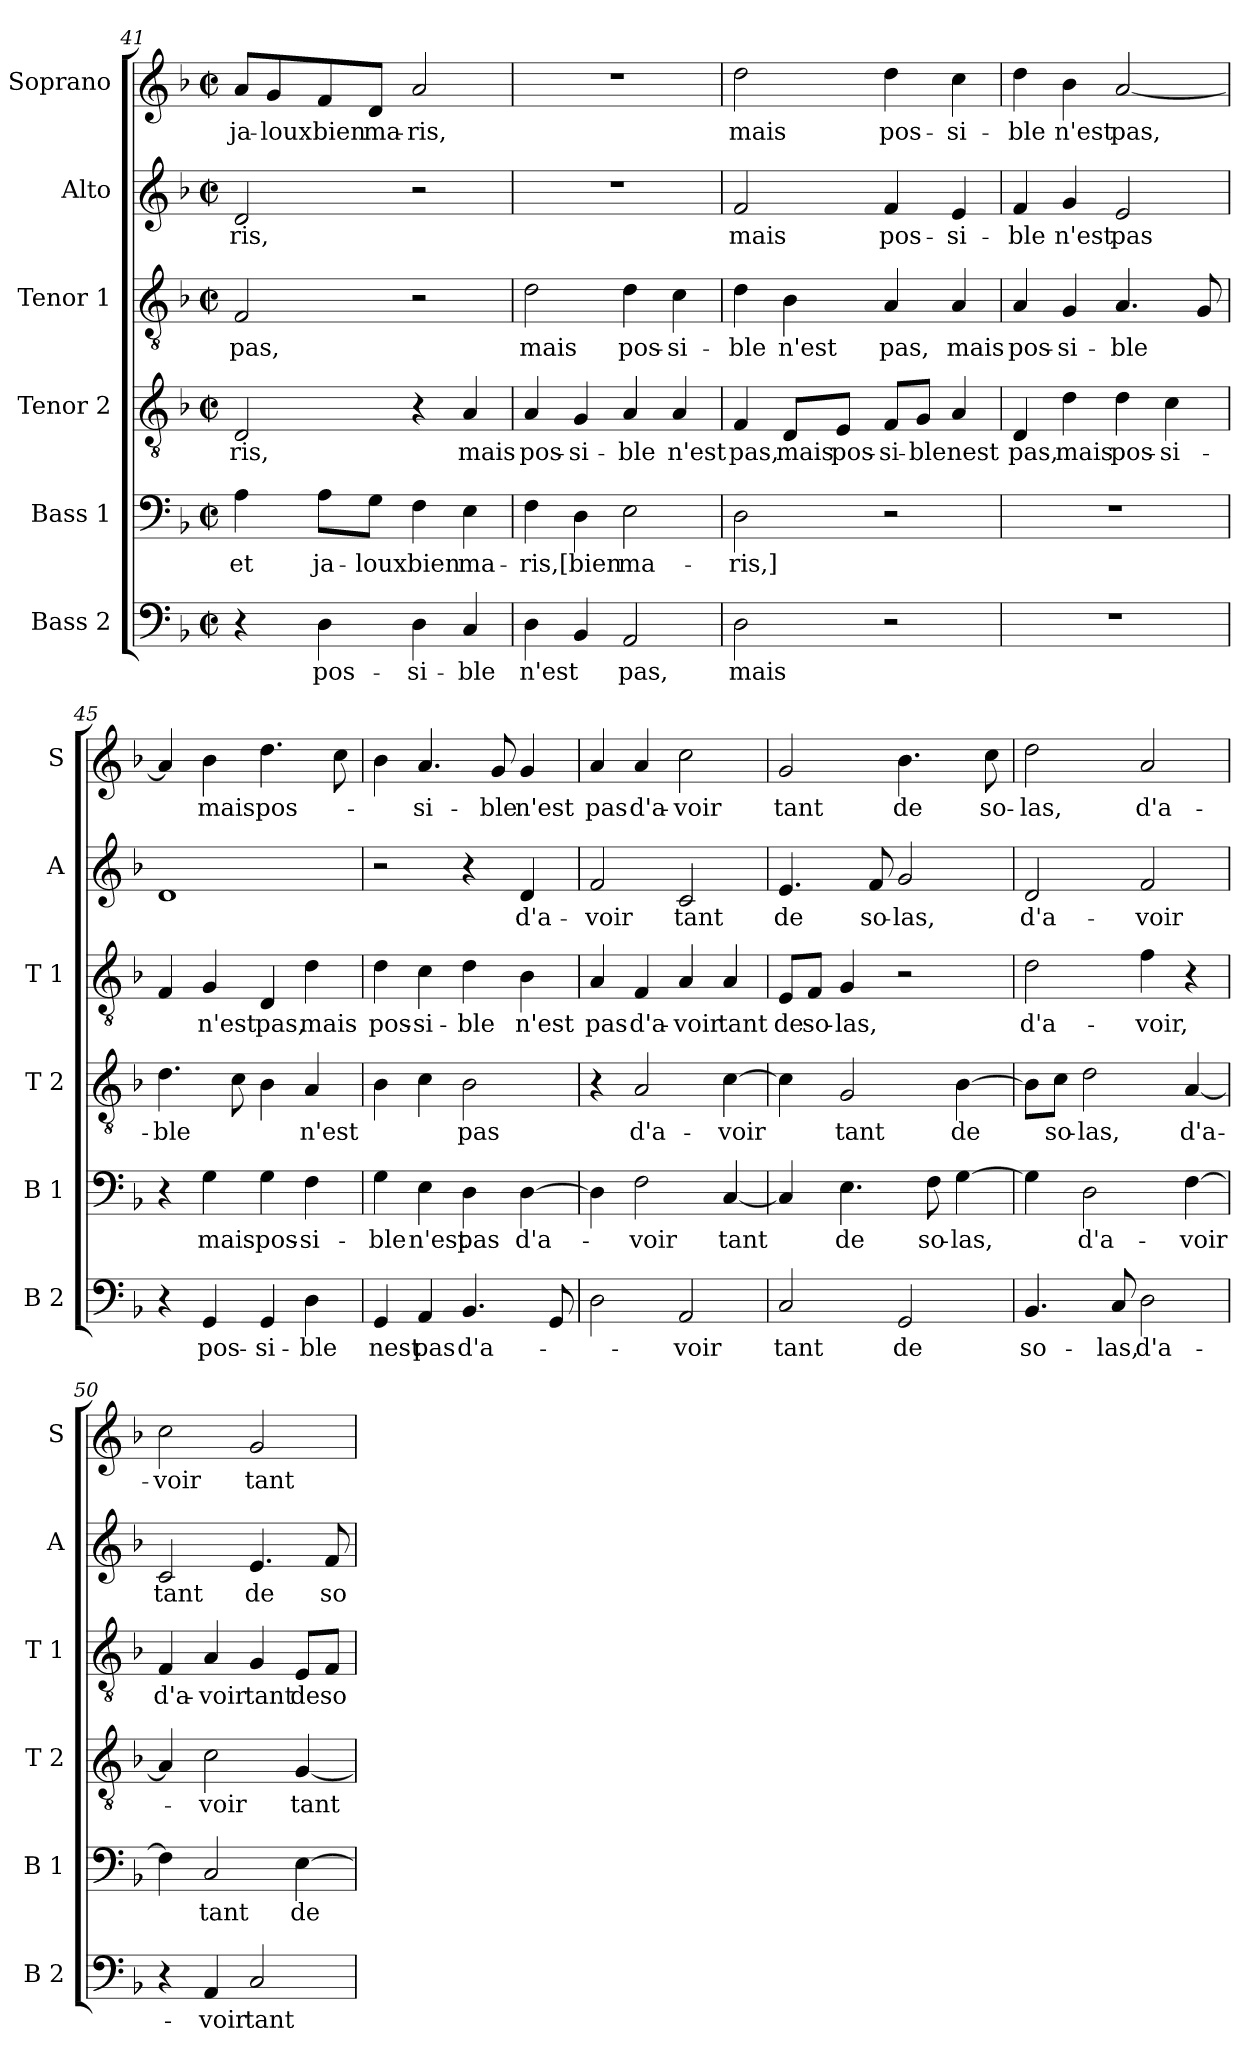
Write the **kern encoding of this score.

**kern	**text	**kern	**text	**kern	**text	**kern	**text	**kern	**text	**kern	**text
*part6	*part6	*part5	*part5	*part4	*part4	*part3	*part3	*part2	*part2	*part1	*part1
*staff6	*staff6	*staff5	*staff5	*staff4	*staff4	*staff3	*staff3	*staff2	*staff2	*staff1	*staff1
*I"Bass 2	*	*I"Bass 1	*	*I"Tenor 2	*	*I"Tenor 1	*	*I"Alto	*	*I"Soprano	*
*I'B 2	*	*I'B 1	*	*I'T 2	*	*I'T 1	*	*I'A	*	*I'S	*
!!LO:LB:g=z
*clefF4	*	*clefF4	*	*clefGv2	*	*clefGv2	*	*clefG2	*	*clefG2	*
*k[b-]	*	*k[b-]	*	*k[b-]	*	*k[b-]	*	*k[b-]	*	*k[b-]	*
*F:	*	*F:	*	*F:	*	*F:	*	*F:	*	*F:	*
*M2/2	*	*M2/2	*	*M2/2	*	*M2/2	*	*M2/2	*	*M2/2	*
*met(c|)	*	*met(c|)	*	*met(c|)	*	*met(c|)	*	*met(c|)	*	*met(c|)	*
=41	=41	=41	=41	=41	=41	=41	=41	=41	=41	=41	=41
4r	.	4A\	et	2D/	-ris,	2F/	pas,	2d/	-ris,	8a/L	ja-
.	.	.	.	.	.	.	.	.	.	8g/	-loux
4D\	pos-	8A\L	ja-	.	.	.	.	.	.	8f/	bien
.	.	8G\J	-loux	.	.	.	.	.	.	8d/J	ma-
4D\	-si-	4F\	bien	4r	.	2r	.	2r	.	2a/	-ris,
4C/	-ble	4E\	ma-	4A/	mais	.	.	.	.	.	.
=42	=42	=42	=42	=42	=42	=42	=42	=42	=42	=42	=42
4D\	n'est	4F\	-ris,	4A/	pos-	2d\	mais	1r	.	1r	.
4BB-/	.	4D\	[bien	4G/	-si-	.	.	.	.	.	.
2AA/	pas,	2E\	ma-	4A/	-ble	4d\	pos-	.	.	.	.
.	.	.	.	4A/	n'est	4c\	-si-	.	.	.	.
=43	=43	=43	=43	=43	=43	=43	=43	=43	=43	=43	=43
2D\	mais	2D\	-ris,]	4F/	pas,	4d\	-ble	2f/	mais	2dd\	mais
.	.	.	.	8D/L	mais	4B-\	n'est	.	.	.	.
.	.	.	.	8E/J	pos-	.	.	.	.	.	.
2r	.	2r	.	8F/L	-si-	4A/	pas,	4f/	pos-	4dd\	pos-
.	.	.	.	8G/J	-ble	.	.	.	.	.	.
.	.	.	.	4A/	nest	4A/	mais	4e/	-si-	4cc\	-si-
=44	=44	=44	=44	=44	=44	=44	=44	=44	=44	=44	=44
1r	.	1r	.	4D/	pas,	4A/	pos-	4f/	-ble	4dd\	-ble
.	.	.	.	4d\	mais	4G/	-si-	4g/	n'est	4b-\	n'est
.	.	.	.	4d\	pos-	4.A/	-ble	2e/	pas	[2a/	pas,
.	.	.	.	4c\	-si-	.	.	.	.	.	.
.	.	.	.	.	.	8G/	.	.	.	.	.
=45	=45	=45	=45	=45	=45	=45	=45	=45	=45	=45	=45
4r	.	4r	.	4.d\	-ble	4F/	.	1d	.	4a/]	.
4GG/	pos-	4G\	mais	.	.	4G/	n'est	.	.	4b-\	mais
.	.	.	.	8c\	.	.	.	.	.	.	.
4GG/	-si-	4G\	pos-	4B-\	.	4D/	pas,	.	.	4.dd\	pos-
4D\	-ble	4F\	-si-	4A/	n'est	4d\	mais	.	.	.	.
.	.	.	.	.	.	.	.	.	.	8cc\	.
!!LO:PB:g=z
=46	=46	=46	=46	=46	=46	=46	=46	=46	=46	=46	=46
4GG/	nest	4G\	-ble	4B-\	.	4d\	pos-	2r	.	4b-\	.
4AA/	pas	4E\	n'est	4c\	.	4c\	-si-	.	.	4.a/	-si-
4.BB-/	d'a-	4D\	pas	2B-\	pas	4d\	-ble	4r	.	.	.
.	.	.	.	.	.	.	.	.	.	8g/	-ble
.	.	[4D\	d'a-	.	.	4B-\	n'est	4d/	d'a-	4g/	n'est
8GG/	.	.	.	.	.	.	.	.	.	.	.
=47	=47	=47	=47	=47	=47	=47	=47	=47	=47	=47	=47
2D\	.	4D\]	.	4r	.	4A/	pas	2f/	-voir	4a/	pas
.	.	2F\	-voir	2A/	d'a-	4F/	d'a-	.	.	4a/	d'a-
2AA/	-voir	.	.	.	.	4A/	-voir	2c/	tant	2cc\	-voir
.	.	[4C/	tant	[4c\	-voir	4A/	tant	.	.	.	.
=48	=48	=48	=48	=48	=48	=48	=48	=48	=48	=48	=48
2C/	tant	4C/]	.	4c\]	.	8E/L	de	4.e/	de	2g/	tant
.	.	.	.	.	.	8F/J	so-	.	.	.	.
.	.	4.E\	de	2G/	tant	4G/	-las,	.	.	.	.
.	.	.	.	.	.	.	.	8f/	so-	.	.
2GG/	de	.	.	.	.	2r	.	2g/	-las,	4.b-\	de
.	.	8F\	so-	.	.	.	.	.	.	.	.
.	.	[4G\	-las,	[4B-\	de	.	.	.	.	.	.
.	.	.	.	.	.	.	.	.	.	8cc\	so-
=49	=49	=49	=49	=49	=49	=49	=49	=49	=49	=49	=49
4.BB-/	so-	4G\]	.	8B-\L]	.	2d\	d'a-	2d/	d'a-	2dd\	-las,
.	.	.	.	8c\J	so-	.	.	.	.	.	.
.	.	2D\	d'a-	2d\	-las,	.	.	.	.	.	.
8C/	-las,	.	.	.	.	.	.	.	.	.	.
2D\	d'a-	.	.	.	.	4f\	-voir,	2f/	-voir	2a/	d'a-
.	.	[4F\	-voir	[4A/	d'a-	4r	.	.	.	.	.
=50	=50	=50	=50	=50	=50	=50	=50	=50	=50	=50	=50
4r	.	4F\]	.	4A/]	.	4F/	d'a-	2c/	tant	2cc\	-voir
4AA/	-voir	2C/	tant	2c\	-voir	4A/	-voir	.	.	.	.
2C/	tant	.	.	.	.	4G/	tant	4.e/	de	2g/	tant
.	.	[4E\	de	[4G/	tant	8E/L	de	.	.	.	.
.	.	.	.	.	.	8F/J	so-	8f/	so-	.	.
=	=	=	=	=	=	=	=	=	=	=	=
*-	*-	*-	*-	*-	*-	*-	*-	*-	*-	*-	*-
